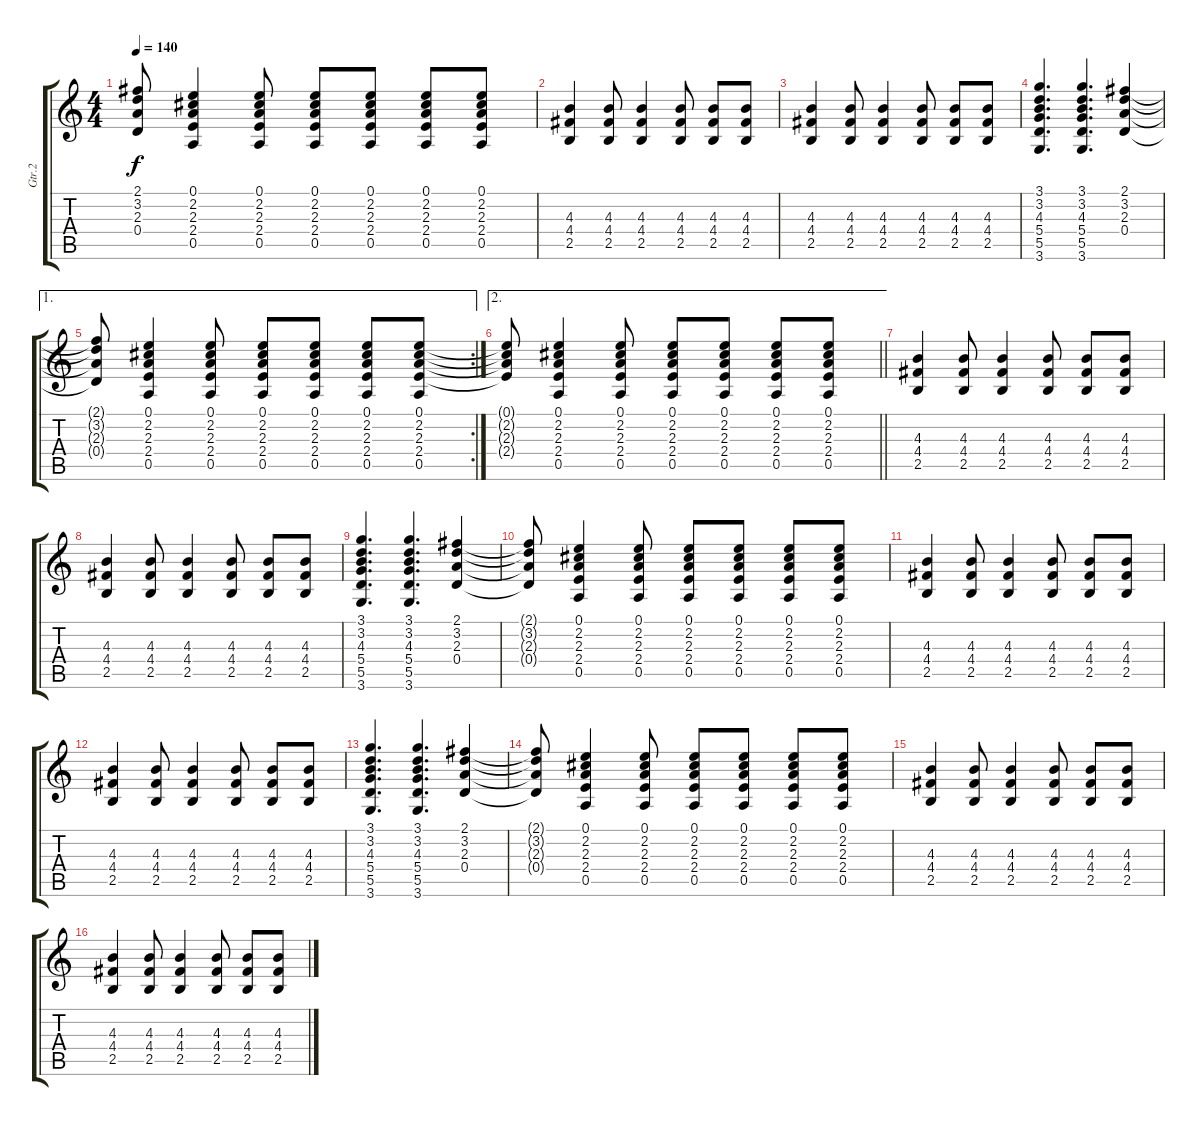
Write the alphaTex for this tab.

\track ("Gtr.2" "Gtr.2") {instrument overdrivenguitar}
\staff {score tabs}
\tuning (E4 B3 G3 D3 A2 E2) {hide}
\ts (4 4)
\tempo 140
\clef g2
\ks c
(2.1{t} 3.2{t} 2.3{t} 0.4{t}).8{dy f} (0.1 2.2 2.3 2.4 0.5).4 (0.1 2.2 2.3 2.4 0.5).8 (0.1 2.2 2.3 2.4 0.5).8 (0.1 2.2 2.3 2.4 0.5).8 (0.1 2.2 2.3 2.4 0.5).8 (0.1 2.2 2.3 2.4 0.5).8 |
(4.3 4.4 2.5).4 (4.3 4.4 2.5).8 (4.3 4.4 2.5).4 (4.3 4.4 2.5).8 (4.3 4.4 2.5).8 (4.3 4.4 2.5).8 |
(4.3 4.4 2.5).4 (4.3 4.4 2.5).8 (4.3 4.4 2.5).4 (4.3 4.4 2.5).8 (4.3 4.4 2.5).8 (4.3 4.4 2.5).8 |
(3.1 3.2 4.3 5.4 5.5 3.6).4{d} (3.1 3.2 4.3 5.4 5.5 3.6).4{d} (2.1 3.2 2.3 0.4).4 |
\ae 1
\rc 2
(2.1{t} 3.2{t} 2.3{t} 0.4{t}).8 (0.1 2.2 2.3 2.4 0.5).4 (0.1 2.2 2.3 2.4 0.5).8 (0.1 2.2 2.3 2.4 0.5).8 (0.1 2.2 2.3 2.4 0.5).8 (0.1 2.2 2.3 2.4 0.5).8 (0.1 2.2 2.3 2.4 0.5).8 |
\ae 2
\barLineRight lightlight
(0.1{t} 2.2{t} 2.3{t} 2.4{t}).8 (0.1 2.2 2.3 2.4 0.5).4 (0.1 2.2 2.3 2.4 0.5).8 (0.1 2.2 2.3 2.4 0.5).8 (0.1 2.2 2.3 2.4 0.5).8 (0.1 2.2 2.3 2.4 0.5).8 (0.1 2.2 2.3 2.4 0.5).8 |
(4.3 4.4 2.5).4 (4.3 4.4 2.5).8 (4.3 4.4 2.5).4 (4.3 4.4 2.5).8 (4.3 4.4 2.5).8 (4.3 4.4 2.5).8 |
(4.3 4.4 2.5).4 (4.3 4.4 2.5).8 (4.3 4.4 2.5).4 (4.3 4.4 2.5).8 (4.3 4.4 2.5).8 (4.3 4.4 2.5).8 |
(3.1 3.2 4.3 5.4 5.5 3.6).4{d} (3.1 3.2 4.3 5.4 5.5 3.6).4{d} (2.1 3.2 2.3 0.4).4 |
(2.1{t} 3.2{t} 2.3{t} 0.4{t}).8 (0.1 2.2 2.3 2.4 0.5).4 (0.1 2.2 2.3 2.4 0.5).8 (0.1 2.2 2.3 2.4 0.5).8 (0.1 2.2 2.3 2.4 0.5).8 (0.1 2.2 2.3 2.4 0.5).8 (0.1 2.2 2.3 2.4 0.5).8 |
(4.3 4.4 2.5).4 (4.3 4.4 2.5).8 (4.3 4.4 2.5).4 (4.3 4.4 2.5).8 (4.3 4.4 2.5).8 (4.3 4.4 2.5).8 |
(4.3 4.4 2.5).4 (4.3 4.4 2.5).8 (4.3 4.4 2.5).4 (4.3 4.4 2.5).8 (4.3 4.4 2.5).8 (4.3 4.4 2.5).8 |
(3.1 3.2 4.3 5.4 5.5 3.6).4{d} (3.1 3.2 4.3 5.4 5.5 3.6).4{d} (2.1 3.2 2.3 0.4).4 |
(2.1{t} 3.2{t} 2.3{t} 0.4{t}).8 (0.1 2.2 2.3 2.4 0.5).4 (0.1 2.2 2.3 2.4 0.5).8 (0.1 2.2 2.3 2.4 0.5).8 (0.1 2.2 2.3 2.4 0.5).8 (0.1 2.2 2.3 2.4 0.5).8 (0.1 2.2 2.3 2.4 0.5).8 |
(4.3 4.4 2.5).4 (4.3 4.4 2.5).8 (4.3 4.4 2.5).4 (4.3 4.4 2.5).8 (4.3 4.4 2.5).8 (4.3 4.4 2.5).8 |
(4.3 4.4 2.5).4 (4.3 4.4 2.5).8 (4.3 4.4 2.5).4 (4.3 4.4 2.5).8 (4.3 4.4 2.5).8 (4.3 4.4 2.5).8
